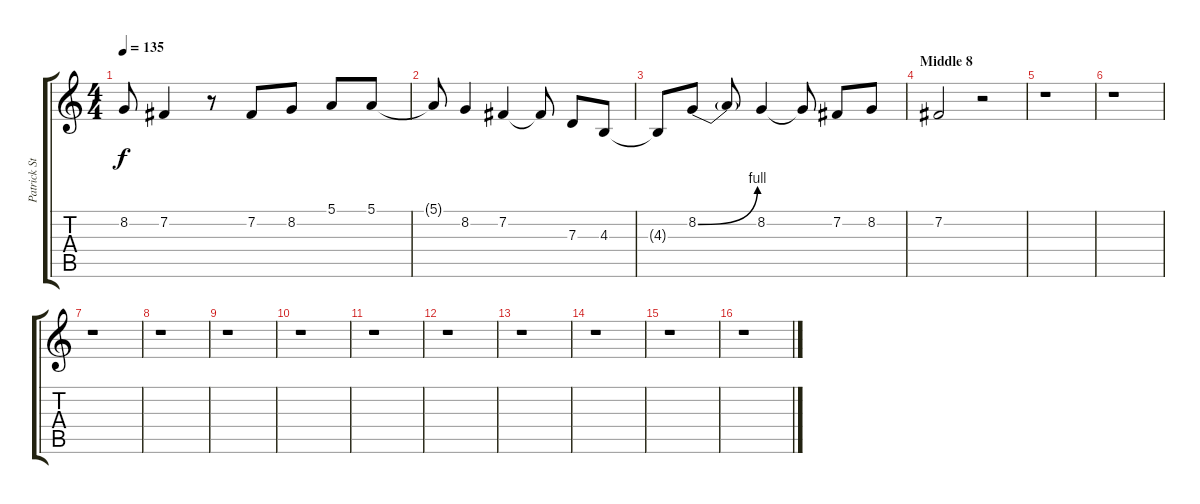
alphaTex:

\track ("Patrick Stumph (Backing Vocals and Harmo" "Patrick St") {instrument oboe}
\staff {score tabs}
\tuning (E4 B3 G3 D3 A2 E2) {hide}
\ts (4 4)
\tempo 135
\clef g2
\ks c
8.2{t}.8{dy f} 7.2.4 r.8 7.2.8 8.2.8 5.1.8 5.1.8 |
5.1{t}.8 8.2.4 7.2.4 7.2{t}.8 7.3.8 4.3.8 |
4.3{t}.8 8.2{be (bend 0 0 60 4)}.8 8.2{t}.8 8.2.4 8.2{t}.8 7.2.8 8.2.8 |
\section ("" "Middle 8")
7.2.2 r.2 |
r.1 |
r.1 |
r.1 |
r.1 |
r.1 |
r.1 |
r.1 |
r.1 |
r.1 |
r.1 |
r.1 |
r.1
